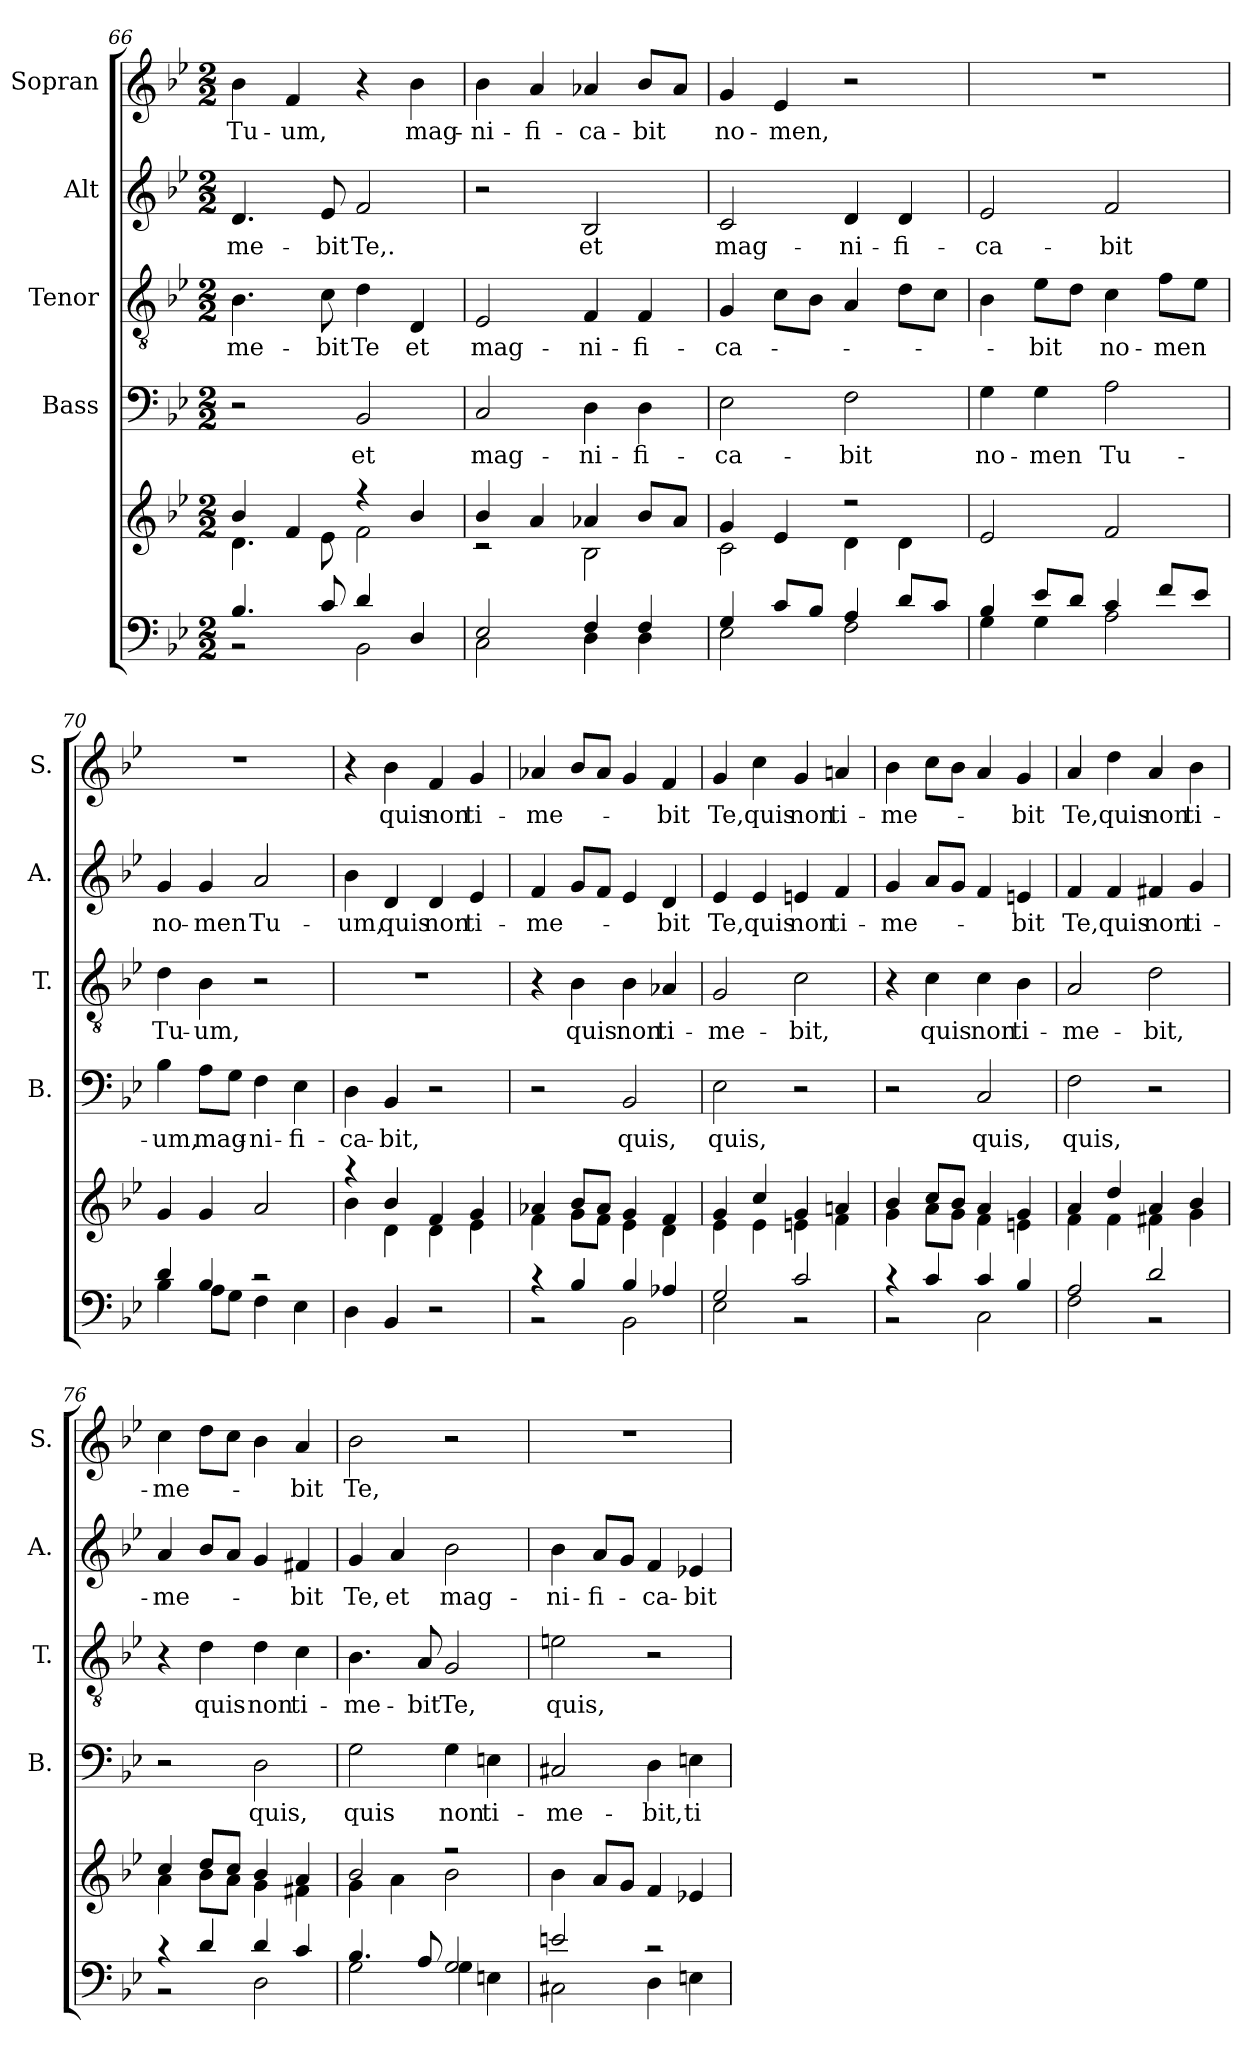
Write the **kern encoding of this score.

**kern	**kern	**kern	**text	**kern	**text	**kern	**text	**kern	**text
*part5	*part5	*part4	*part4	*part3	*part3	*part2	*part2	*part1	*part1
*staff6	*staff5	*staff4	*staff4	*staff3	*staff3	*staff2	*staff2	*staff1	*staff1
*	*	*I"Bass	*	*I"Tenor	*	*I"Alt	*	*I"Sopran	*
*	*	*I'B.	*	*I'T.	*	*I'A.	*	*I'S.	*
*clefF4	*clefG2	*clefF4	*	*clefGv2	*	*clefG2	*	*clefG2	*
*k[b-e-]	*k[b-e-]	*k[b-e-]	*	*k[b-e-]	*	*k[b-e-]	*	*k[b-e-]	*
*B-:	*B-:	*B-:	*	*B-:	*	*B-:	*	*B-:	*
*M2/2	*M2/2	*M2/2	*	*M2/2	*	*M2/2	*	*M2/2	*
=66	=66	=66	=66	=66	=66	=66	=66	=66	=66
*^	*^	*	*	*	*	*	*	*	*
!	!	!	!	!	!	!	!LO:LY:b	!	!LO:LY:b	!	!LO:LY:b
4.B-/	2rBB	4b-/	4.d\	2r	.	4.B-\	-me-	4.d/	-me-	4b-\	Tu-
!	!	!	!	!	!	!	!	!	!	!	!LO:LY:b
.	.	4f/	.	.	.	.	.	.	.	4f/	-um,
!	!	!	!	!	!	!	!LO:LY:b	!	!LO:LY:b	!	!
8c/	.	.	8e-\	.	.	8c\	-bit	8e-/	-bit	.	.
!	!	!	!	!	!LO:LY:b	!	!LO:LY:b	!	!LO:LY:b	!	!
4d/	2BB-\	4ree	2f\	2BB-/	et	4d\	Te	2f/	Te,.	4r	.
!	!	!	!	!	!	!	!LO:LY:b	!	!	!	!LO:LY:b
4D/	.	4b-/	.	.	.	4D/	et	.	.	4b-\	mag-
=67	=67	=67	=67	=67	=67	=67	=67	=67	=67	=67	=67
!	!	!	!	!	!LO:LY:b	!	!LO:LY:b	!	!	!	!LO:LY:b
2E-/	2C\	4b-/	2rc	2C/	mag-	2E-/	mag-	2r	.	4b-\	-ni-
!	!	!	!	!	!	!	!	!	!	!	!LO:LY:b
.	.	4a/	.	.	.	.	.	.	.	4a/	-fi-
!	!	!	!	!	!LO:LY:b	!	!LO:LY:b	!	!LO:LY:b	!	!LO:LY:b
4F/	4D\	4a-X/	2B-\	4D\	-ni-	4F/	-ni-	2B-/	et	4a-X/	-ca-
!	!	!	!	!	!LO:LY:b	!	!LO:LY:b	!	!	!	!LO:LY:b
4F/	4D\	8b-/L	.	4D\	-fi-	4F/	-fi-	.	.	8b-/L	-bit
.	.	8a-/J	.	.	.	.	.	.	.	8a-/J	.
=68	=68	=68	=68	=68	=68	=68	=68	=68	=68	=68	=68
!	!	!	!	!	!LO:LY:b	!	!LO:LY:b	!	!LO:LY:b	!	!LO:LY:b
4G/	2E-\	4g/	2c\	2E-\	-ca-	4G/	-ca-	2c/	mag-	4g/	no-
!	!	!	!	!	!	!	!	!	!	!	!LO:LY:b
8c/L	.	4e-/	.	.	.	8c\L	.	.	.	4e-/	-men,
8B-/J	.	.	.	.	.	8B-\J	.	.	.	.	.
!	!	!	!	!	!LO:LY:b	!	!	!	!LO:LY:b	!	!
4A/	2F\	2r	4d\	2F\	-bit	4A/	.	4d/	-ni-	2r	.
!	!	!	!	!	!	!	!	!	!LO:LY:b	!	!
8d/L	.	.	4d\	.	.	8d\L	.	4d/	-fi-	.	.
8c/J	.	.	.	.	.	8c\J	.	.	.	.	.
*	*	*v	*v	*	*	*	*	*	*	*	*
=69	=69	=69	=69	=69	=69	=69	=69	=69	=69	=69
!	!	!	!	!LO:LY:b	!	!	!	!LO:LY:b	!	!
4B-/	4G\	2e-/	4G\	no-	4B-\	.	2e-/	-ca-	1r	.
!	!	!	!	!LO:LY:b	!	!LO:LY:b	!	!	!	!
8e-/L	4G\	.	4G\	-men	8e-\L	-bit	.	.	.	.
8d/J	.	.	.	.	8d\J	.	.	.	.	.
!	!	!	!	!LO:LY:b	!	!LO:LY:b	!	!LO:LY:b	!	!
4c/	2A\	2f/	2A\	Tu-	4c\	no-	2f/	-bit	.	.
!	!	!	!	!	!	!LO:LY:b	!	!	!	!
8f/L	.	.	.	.	8f\L	-men	.	.	.	.
8e-/J	.	.	.	.	8e-\J	.	.	.	.	.
!!LO:LB:g=z
=70	=70	=70	=70	=70	=70	=70	=70	=70	=70	=70
!	!	!	!	!LO:LY:b	!	!LO:LY:b	!	!LO:LY:b	!	!
4d/	4B-\	4g/	4B-\	-um,	4d\	Tu-	4g/	no-	1r	.
!	!	!	!	!LO:LY:b	!	!LO:LY:b	!	!LO:LY:b	!	!
4B-/	8A\L	4g/	8A\L	mag-	4B-\	-um,	4g/	-men	.	.
.	8G\J	.	8G\J	.	.	.	.	.	.	.
!	!	!	!	!LO:LY:b	!	!	!	!LO:LY:b	!	!
2rc	4F\	2a/	4F\	-ni-	2r	.	2a/	Tu-	.	.
!	!	!	!	!LO:LY:b	!	!	!	!	!	!
.	4E-\	.	4E-\	-fi-	.	.	.	.	.	.
=71	=71	=71	=71	=71	=71	=71	=71	=71	=71	=71
*	*	*^	*	*	*	*	*	*	*	*
!	!	!	!	!	!LO:LY:b	!	!	!	!LO:LY:b	!	!
*v	*v	*	*	*	*	*	*	*	*	*	*
4D\	4rgg	4b-\	4D\	-ca-	1r	.	4b-\	-um,	4r	.
!	!	!	!	!LO:LY:b	!	!	!	!LO:LY:b	!	!LO:LY:b
4BB-/	4b-/	4d\	4BB-/	-bit,	.	.	4d/	quis	4b-\	quis
!	!	!	!	!	!	!	!	!LO:LY:b	!	!LO:LY:b
2r	4f/	4d\	2r	.	.	.	4d/	non	4f/	non
!	!	!	!	!	!	!	!	!LO:LY:b	!	!LO:LY:b
.	4g/	4e-\	.	.	.	.	4e-/	ti-	4g/	ti-
=72	=72	=72	=72	=72	=72	=72	=72	=72	=72	=72
*^	*	*	*	*	*	*	*	*	*	*
!	!	!	!	!	!	!	!	!	!LO:LY:b	!	!LO:LY:b
4rc	2rBB	4a-X/	4f\	2r	.	4r	.	4f/	-me-	4a-X/	-me-
!	!	!	!	!	!	!	!LO:LY:b	!	!	!	!
4B-/	.	8b-/L	8g\L	.	.	4B-\	quis	8g/L	.	8b-/L	.
.	.	8a-/J	8f\J	.	.	.	.	8f/J	.	8a-/J	.
!	!	!	!	!	!LO:LY:b	!	!LO:LY:b	!	!	!	!
4B-/	2BB-\	4g/	4e-\	2BB-/	quis,	4B-\	non	4e-/	.	4g/	.
!	!	!	!	!	!	!	!LO:LY:b	!	!LO:LY:b	!	!LO:LY:b
4A-X/	.	4f/	4d\	.	.	4A-X/	ti-	4d/	-bit	4f/	-bit
=73	=73	=73	=73	=73	=73	=73	=73	=73	=73	=73	=73
!	!	!	!	!	!LO:LY:b	!	!LO:LY:b	!	!LO:LY:b	!	!LO:LY:b
2G/	2E-\	4g/	4e-\	2E-\	quis,	2G/	-me-	4e-/	Te,	4g/	Te,
!	!	!	!	!	!	!	!	!	!LO:LY:b	!	!LO:LY:b
.	.	4cc/	4e-\	.	.	.	.	4e-/	quis	4cc\	quis
!	!	!	!	!	!	!	!LO:LY:b	!	!LO:LY:b	!	!LO:LY:b
2c/	2r	4g/	4en\	2r	.	2c\	-bit,	4en/	non	4g/	non
!	!	!	!	!	!	!	!	!	!LO:LY:b	!	!LO:LY:b
.	.	4an/	4f\	.	.	.	.	4f/	ti-	4an/	ti-
=74	=74	=74	=74	=74	=74	=74	=74	=74	=74	=74	=74
!	!	!	!	!	!	!	!	!	!LO:LY:b	!	!LO:LY:b
4rc	2r	4b-/	4g\	2r	.	4r	.	4g/	-me-	4b-\	-me-
!	!	!	!	!	!	!	!LO:LY:b	!	!	!	!
4c/	.	8cc/L	8a\L	.	.	4c\	quis	8a/L	.	8cc\L	.
.	.	8b-/J	8g\J	.	.	.	.	8g/J	.	8b-\J	.
!	!	!	!	!	!LO:LY:b	!	!LO:LY:b	!	!	!	!
4c/	2C\	4a/	4f\	2C/	quis,	4c\	non	4f/	.	4a/	.
!	!	!	!	!	!	!	!LO:LY:b	!	!LO:LY:b	!	!LO:LY:b
4B-/	.	4g/	4en\	.	.	4B-\	ti-	4en/	-bit	4g/	-bit
=75	=75	=75	=75	=75	=75	=75	=75	=75	=75	=75	=75
!	!	!	!	!	!LO:LY:b	!	!LO:LY:b	!	!LO:LY:b	!	!LO:LY:b
2A/	2F\	4a/	4f\	2F\	quis,	2A/	-me-	4f/	Te,	4a/	Te,
!	!	!	!	!	!	!	!	!	!LO:LY:b	!	!LO:LY:b
.	.	4dd/	4f\	.	.	.	.	4f/	quis	4dd\	quis
!	!	!	!	!	!	!	!LO:LY:b	!	!LO:LY:b	!	!LO:LY:b
2d/	2r	4a/	4f#X\	2r	.	2d\	-bit,	4f#X/	non	4a/	non
!	!	!	!	!	!	!	!	!	!LO:LY:b	!	!LO:LY:b
.	.	4b-/	4g\	.	.	.	.	4g/	ti-	4b-\	ti-
!!LO:PB:g=z
=76	=76	=76	=76	=76	=76	=76	=76	=76	=76	=76	=76
!	!	!	!	!	!	!	!	!	!LO:LY:b	!	!LO:LY:b
4rc	2r	4cc/	4a\	2r	.	4r	.	4a/	-me-	4cc\	-me-
!	!	!	!	!	!	!	!LO:LY:b	!	!	!	!
4d/	.	8dd/L	8b-\L	.	.	4d\	quis	8b-/L	.	8dd\L	.
.	.	8cc/J	8a\J	.	.	.	.	8a/J	.	8cc\J	.
!	!	!	!	!	!LO:LY:b	!	!LO:LY:b	!	!	!	!
4d/	2D\	4b-/	4g\	2D\	quis,	4d\	non	4g/	.	4b-\	.
!	!	!	!	!	!	!	!LO:LY:b	!	!LO:LY:b	!	!LO:LY:b
4c/	.	4a/	4f#X\	.	.	4c\	ti-	4f#X/	-bit	4a/	-bit
=77	=77	=77	=77	=77	=77	=77	=77	=77	=77	=77	=77
!	!	!	!	!	!LO:LY:b	!	!LO:LY:b	!	!LO:LY:b	!	!LO:LY:b
4.B-/	2G\	2b-/	4g\	2G\	quis	4.B-\	-me-	4g/	Te,	2b-\	Te,
!	!	!	!	!	!	!	!	!	!LO:LY:b	!	!
.	.	.	4a\	.	.	.	.	4a/	et	.	.
!	!	!	!	!	!	!	!LO:LY:b	!	!	!	!
8A/	.	.	.	.	.	8A/	-bit	.	.	.	.
!	!	!	!	!	!LO:LY:b	!	!LO:LY:b	!	!LO:LY:b	!	!
2G/	4G\	2rff	2b-\	4G\	non	2G/	Te,	2b-\	mag-	2r	.
!	!	!	!	!	!LO:LY:b	!	!	!	!	!	!
.	4En\	.	.	4En\	ti-	.	.	.	.	.	.
*	*	*v	*v	*	*	*	*	*	*	*	*
=78	=78	=78	=78	=78	=78	=78	=78	=78	=78	=78
!	!	!	!	!LO:LY:b	!	!LO:LY:b	!	!LO:LY:b	!	!
2en/	2C#X\	4b-\	2C#X/	-me-	2en\	quis,	4b-\	-ni-	1r	.
!	!	!	!	!	!	!	!	!LO:LY:b	!	!
.	.	8a/L	.	.	.	.	8a/L	-fi-	.	.
.	.	8g/J	.	.	.	.	8g/J	.	.	.
!	!	!	!	!LO:LY:b	!	!	!	!LO:LY:b	!	!
2rc	4D\	4f/	4D\	-bit,	2r	.	4f/	-ca-	.	.
!	!	!	!	!LO:LY:b	!	!	!	!LO:LY:b	!	!
.	4En\	4e-X/	4En\	ti-	.	.	4e-X/	-bit	.	.
*v	*v	*	*	*	*	*	*	*	*	*
=	=	=	=	=	=	=	=	=	=
*-	*-	*-	*-	*-	*-	*-	*-	*-	*-
